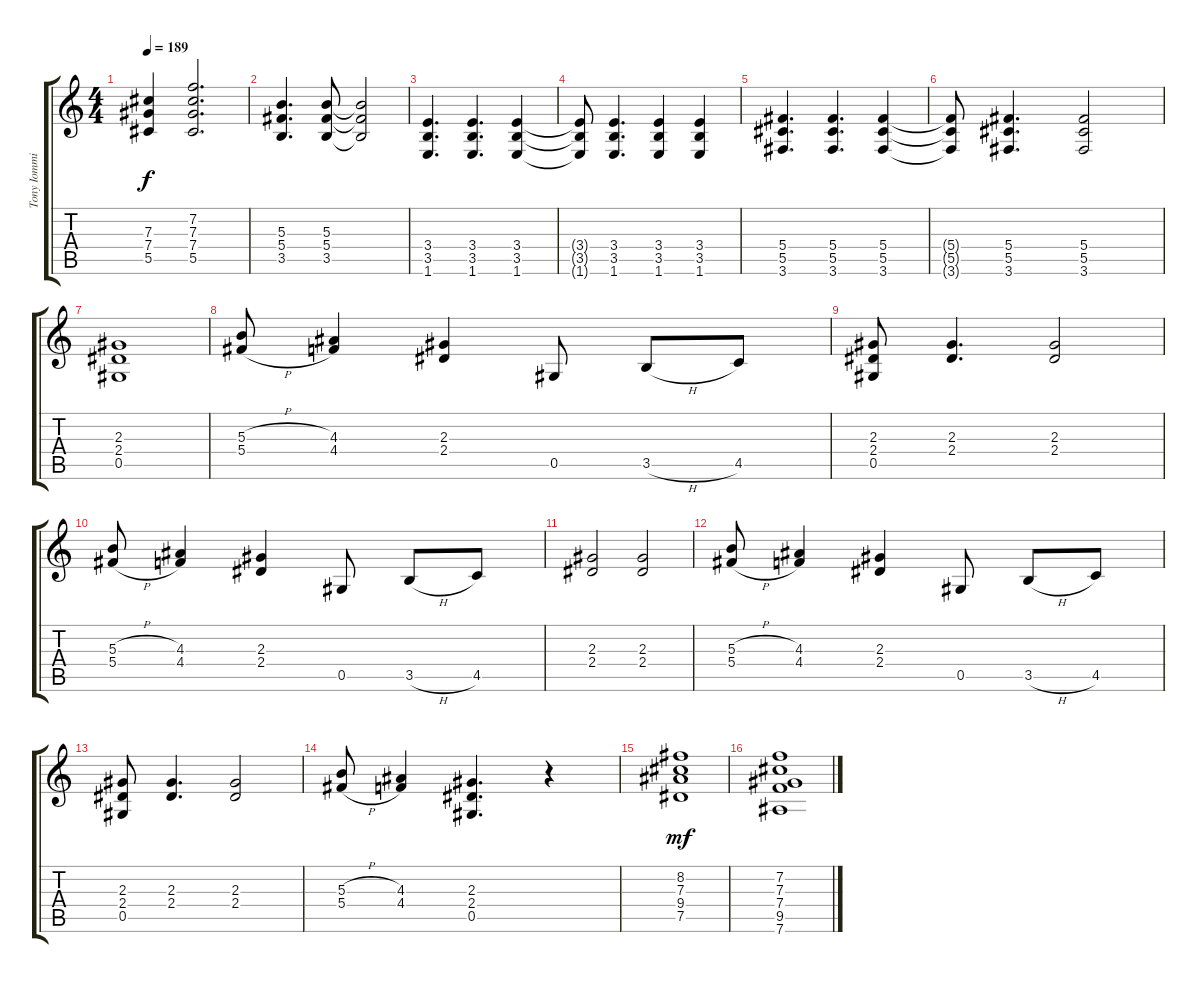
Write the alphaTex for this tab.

\track ("Tony Iommi (Rh. 1)" "Tony Iommi") {instrument overdrivenguitar}
\staff {score tabs}
\tuning (Eb4 Bb3 Gb3 Db3 Ab2 Eb2) {hide}
\ts (4 4)
\tempo 189
\clef g2
\ks c
(7.3 7.4 5.5).4{dy f} (7.2 7.3 7.4 5.5).2{d} |
(5.3 5.4 3.5).4{d} (5.3 5.4 3.5).8 (5.3{t} 5.4{t} 3.5{t}).2 |
(3.4 3.5 1.6).4{d} (3.4 3.5 1.6).4{d} (3.4 3.5 1.6).4 |
(3.4{t} 3.5{t} 1.6{t}).8 (3.4 3.5 1.6).4{d} (3.4 3.5 1.6).4 (3.4 3.5 1.6).4 |
(5.4 5.5 3.6).4{d} (5.4 5.5 3.6).4{d} (5.4 5.5 3.6).4 |
(5.4{t} 5.5{t} 3.6{t}).8 (5.4 5.5 3.6).4{d} (5.4 5.5 3.6).2 |
(2.3 2.4 0.5).1 |
(5.3{h} 5.4{h}).8 (4.3 4.4).4 (2.3 2.4).4 0.5.8 3.5{h}.8 4.5.8 |
(2.3 2.4 0.5).8 (2.3 2.4).4{d} (2.3 2.4).2 |
(5.3{h} 5.4{h}).8 (4.3 4.4).4 (2.3 2.4).4 0.5.8 3.5{h}.8 4.5.8 |
(2.3 2.4).2 (2.3 2.4).2 |
(5.3{h} 5.4{h}).8 (4.3 4.4).4 (2.3 2.4).4 0.5.8 3.5{h}.8 4.5.8 |
(2.3 2.4 0.5).8 (2.3 2.4).4{d} (2.3 2.4).2 |
(5.3{h} 5.4{h}).8 (4.3 4.4).4 (2.3 2.4 0.5).4{d} r.4 |
(8.2 7.3 9.4 7.5).1{dy mf volume 10} |
(7.2 7.3 7.4 9.5 7.6).1
